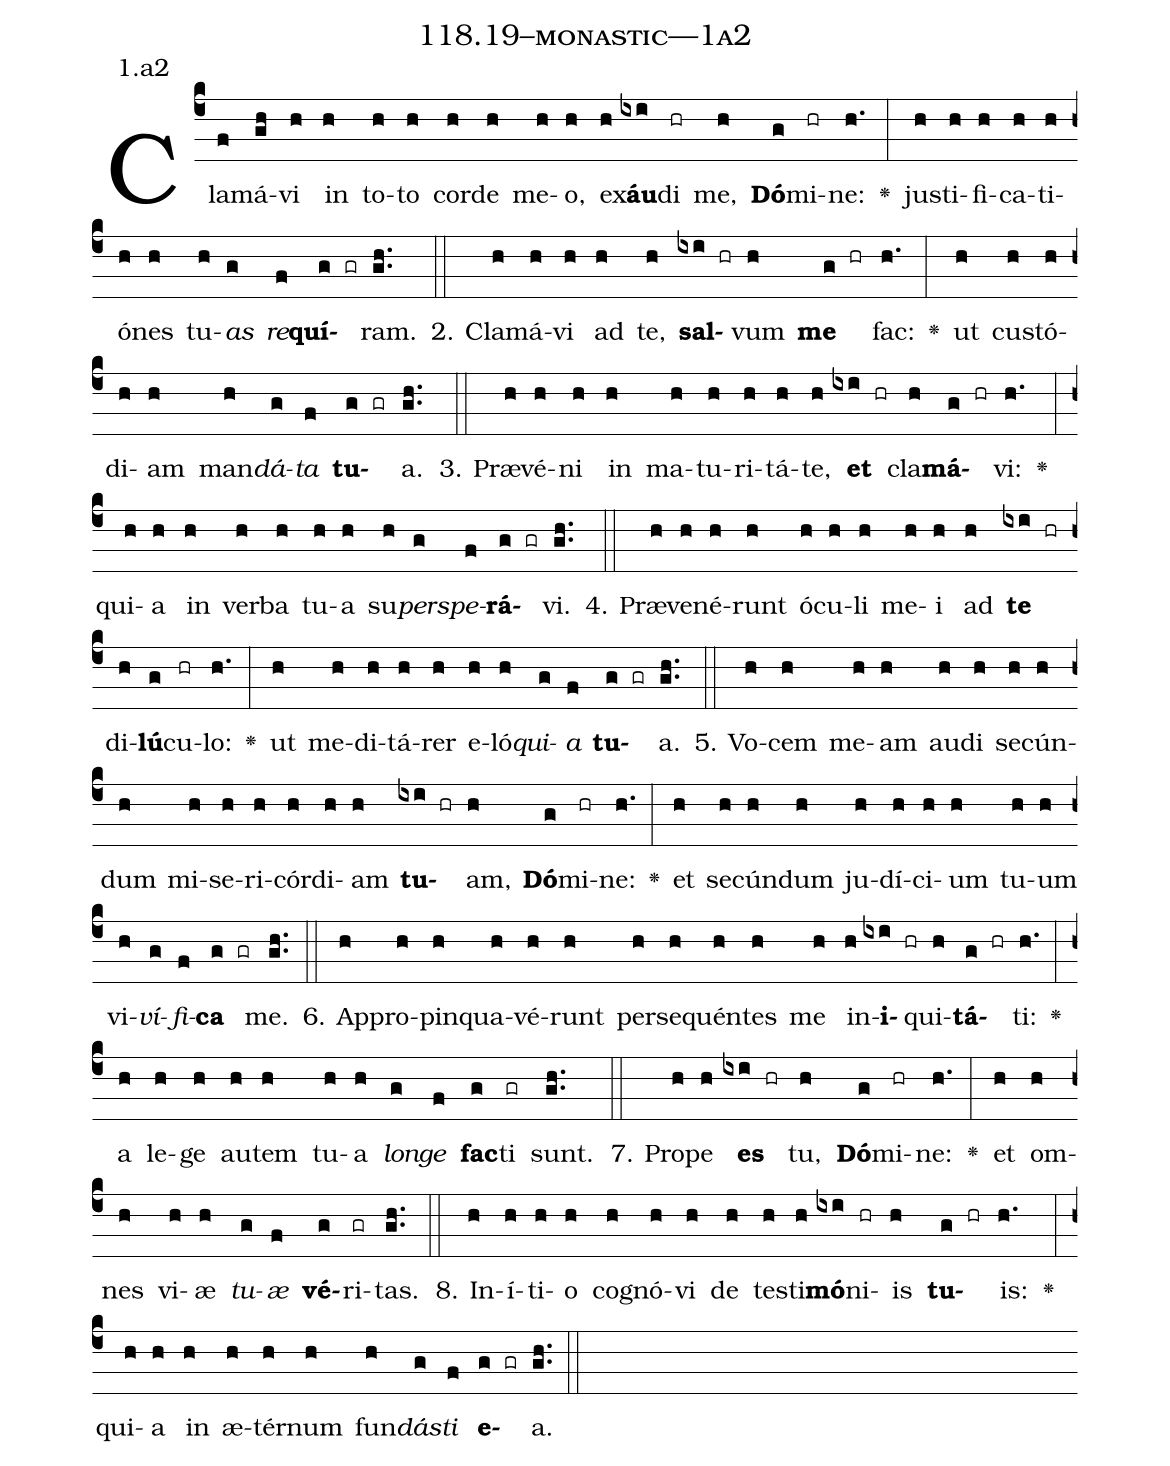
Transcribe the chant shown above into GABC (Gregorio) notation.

name: 118.19--monastic---1a2;
annotation: 1.a2;
%%
(c4)Cla(f)má(gh)vi(h) in(h) to(h)to(h) cor(h)de(h) me(h)o,(h) ex(h)<b>áu</b>(ixi)di(hr) me,(h) <b>Dó</b>(g)mi(hr)ne:(h.) <v>\greheightstar</v>(:) jus(h)ti(h)fi(h)ca(h)ti(h)ó(h)nes(h) tu(h)<i>as</i>(g) <i>re</i>(f)<b>quí</b>(g gr)ram.(gh..) (::)
2. Cla(h)má(h)vi(h) ad(h) te,(h) <b>sal</b>(ixi hr)vum(h) <b>me</b>(g hr) fac:(h.) <v>\greheightstar</v>(:) ut(h) cus(h)tó(h)di(h)am(h) man(h)<i>dá</i>(g)<i>ta</i>(f) <b>tu</b>(g gr)a.(gh..) (::)
3. Præ(h)vé(h)ni(h) in(h) ma(h)tu(h)ri(h)tá(h)te,(h) <b>et</b>(ixi hr) cla(h)<b>má</b>(g hr)vi:(h.) <v>\greheightstar</v>(:) qui(h)a(h) in(h) ver(h)ba(h) tu(h)a(h) su(h)<i>per</i>(g)<i>spe</i>(f)<b>rá</b>(g gr)vi.(gh..) (::)
4. Præ(h)ve(h)né(h)runt(h) ó(h)cu(h)li(h) me(h)i(h) ad(h) <b>te</b>(ixi hr) di(h)<b>lú</b>(g)cu(hr)lo:(h.) <v>\greheightstar</v>(:) ut(h) me(h)di(h)tá(h)rer(h) e(h)ló(h)<i>qui</i>(g)<i>a</i>(f) <b>tu</b>(g gr)a.(gh..) (::)
5. Vo(h)cem(h) me(h)am(h) au(h)di(h) se(h)cún(h)dum(h) mi(h)se(h)ri(h)cór(h)di(h)am(h) <b>tu</b>(ixi hr)am,(h) <b>Dó</b>(g)mi(hr)ne:(h.) <v>\greheightstar</v>(:) et(h) se(h)cún(h)dum(h) ju(h)dí(h)ci(h)um(h) tu(h)um(h) vi(h)<i>ví</i>(g)<i>fi</i>(f)<b>ca</b>(g gr) me.(gh..) (::)
6. Ap(h)pro(h)pin(h)qua(h)vé(h)runt(h) per(h)se(h)quén(h)tes(h) me(h) in(h)<b>i</b>(ixi hr)qui(h)<b>tá</b>(g hr)ti:(h.) <v>\greheightstar</v>(:) a(h) le(h)ge(h) au(h)tem(h) tu(h)a(h) <i>lon</i>(g)<i>ge</i>(f) <b>fac</b>(g)ti(gr) sunt.(gh..) (::)
7. Pro(h)pe(h) <b>es</b>(ixi hr) tu,(h) <b>Dó</b>(g)mi(hr)ne:(h.) <v>\greheightstar</v>(:) et(h) om(h)nes(h) vi(h)æ(h) <i>tu</i>(g)<i>æ</i>(f) <b>vé</b>(g)ri(gr)tas.(gh..) (::)
8. In(h)í(h)ti(h)o(h) co(h)gnó(h)vi(h) de(h) tes(h)ti(h)<b>mó</b>(ixi)ni(hr)is(h) <b>tu</b>(g hr)is:(h.) <v>\greheightstar</v>(:) qui(h)a(h) in(h) æ(h)tér(h)num(h) fun(h)<i>dás</i>(g)<i>ti</i>(f) <b>e</b>(g gr)a.(gh..) (::)
